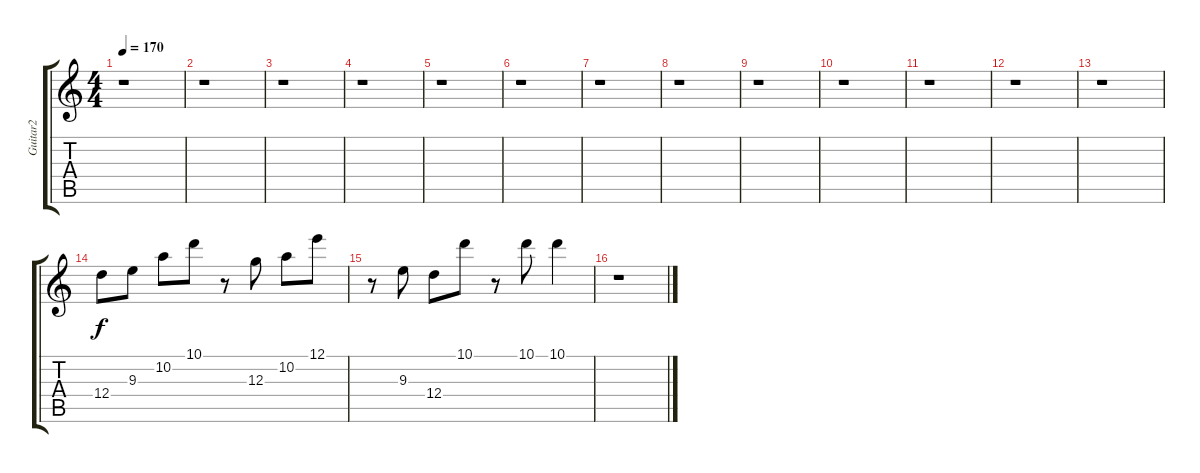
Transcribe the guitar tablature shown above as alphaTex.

\track ("Guitar2" "Guitar2") {instrument distortionguitar}
\staff {score tabs}
\tuning (E4 B3 G3 D3 A2 E2) {hide}
\ts (4 4)
\tempo 170
\clef g2
\ks c
r.1{dy f} |
r.1 |
r.1 |
r.1 |
r.1 |
r.1 |
r.1 |
r.1 |
r.1 |
r.1 |
r.1 |
r.1 |
r.1 |
12.4.8 9.3.8 10.2.8 10.1.8 r.8 12.3.8 10.2.8 12.1.8 |
r.8 9.3.8 12.4.8 10.1.8 r.8 10.1.8 10.1.4 |
r.1
